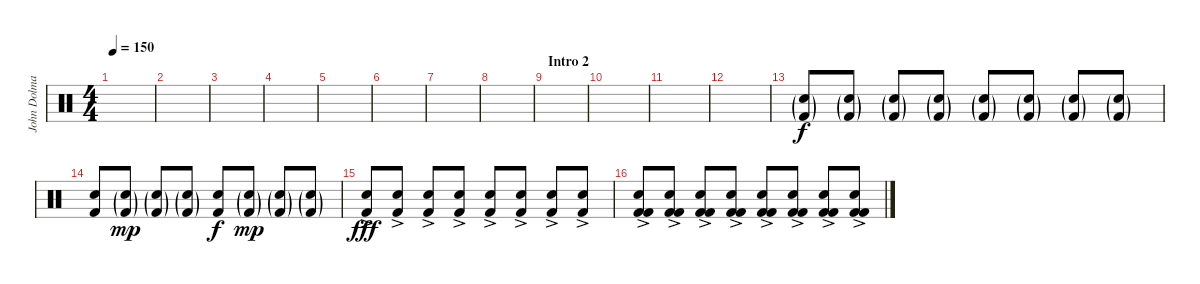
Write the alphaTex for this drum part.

\track ("John Dolmayan" "John Dolma") {instrument percussion}
\staff {score}
\articulation defaults
\ts (4 4)
\tempo 150
\clef neutral
\ks c
|
|
|
|
|
|
|
|
\section ("" "Intro 2")
|
|
|
|
("Kick (hit) 2"{g} "Electric Snare (hit)"{g}).8 ("Kick (hit) 2"{g} "Electric Snare (hit)"{g}).8 ("Kick (hit) 2"{g} "Electric Snare (hit)"{g}).8 ("Kick (hit) 2"{g} "Electric Snare (hit)"{g}).8 ("Kick (hit) 2"{g} "Electric Snare (hit)"{g}).8 ("Kick (hit) 2"{g} "Electric Snare (hit)"{g}).8 ("Kick (hit) 2"{g} "Electric Snare (hit)"{g}).8 ("Kick (hit) 2"{g} "Electric Snare (hit)"{g}).8 |
("Kick (hit) 2" "Electric Snare (hit)").8{dy f} ("Kick (hit) 2"{g} "Electric Snare (hit)"{g}).8{dy mp} ("Kick (hit) 2"{g} "Electric Snare (hit)"{g}).8 ("Kick (hit) 2"{g} "Electric Snare (hit)"{g}).8 ("Kick (hit) 2" "Electric Snare (hit)").8{dy f} ("Kick (hit) 2"{g} "Electric Snare (hit)"{g}).8{dy mp} ("Kick (hit) 2"{g} "Electric Snare (hit)"{g}).8 ("Kick (hit) 2"{g} "Electric Snare (hit)"{g}).8 |
("Kick (hit) 2"{ac} "Electric Snare (hit)").8{dy fff} ("Kick (hit) 2"{ac} "Electric Snare (hit)").8 ("Kick (hit) 2"{ac} "Electric Snare (hit)").8 ("Kick (hit) 2"{ac} "Electric Snare (hit)").8 ("Kick (hit) 2"{ac} "Electric Snare (hit)").8 ("Kick (hit) 2"{ac} "Electric Snare (hit)").8 ("Kick (hit) 2"{ac} "Electric Snare (hit)").8 ("Kick (hit) 2"{ac} "Electric Snare (hit)").8 |
("Kick (hit) 2"{ac} "Kick (hit) 2" "Electric Snare (hit)"{ac}).8 ("Kick (hit) 2"{ac} "Kick (hit) 2" "Electric Snare (hit)"{ac}).8 ("Kick (hit) 2"{ac} "Kick (hit) 2" "Electric Snare (hit)"{ac}).8 ("Kick (hit) 2"{ac} "Kick (hit) 2" "Electric Snare (hit)"{ac}).8 ("Kick (hit) 2"{ac} "Kick (hit) 2" "Electric Snare (hit)"{ac}).8 ("Kick (hit) 2"{ac} "Kick (hit) 2" "Electric Snare (hit)"{ac}).8 ("Kick (hit) 2"{ac} "Kick (hit) 2" "Electric Snare (hit)"{ac}).8 ("Kick (hit) 2"{ac} "Kick (hit) 2" "Electric Snare (hit)"{ac}).8
